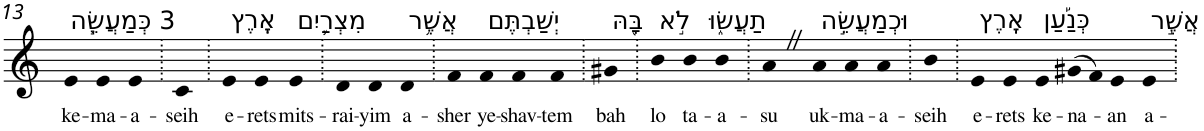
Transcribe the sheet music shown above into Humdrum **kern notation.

**kern	**text
*part1	*part1
*staff1	*staff1
*I"Piano	*
*I'Pno	*
!!LO:PB:g=z
*clefG2	*
*k[]	*
=13	=13
!LO:TX:a:t=3 כְּמַעֲשֵׂ֧ה	!
!	!LO:LY:b
4e	ke-
!	!LO:LY:b
4e	-ma-
!	!LO:LY:b
4e	-a-
=14.	=14.
!	!LO:LY:b
4c	-seih
=15.	=15.
!LO:TX:a:t=אֶֽרֶץ	!
!	!LO:LY:b
4e	e-
!	!LO:LY:b
4e	-rets
!LO:TX:a:t=מִצְרַ֛יִם	!
!	!LO:LY:b
4e	mits-
=16.	=16.
!	!LO:LY:b
4d	-rai-
!	!LO:LY:b
4d	-yim
!LO:TX:a:t=אֲשֶׁ֥ר	!
!	!LO:LY:b
4d	a-
=17.	=17.
!	!LO:LY:b
4f	-sher
!LO:TX:a:t=יְשַׁבְתֶּם	!
!	!LO:LY:b
4f	ye-
!	!LO:LY:b
4f	-shav-
!	!LO:LY:b
4f	-tem
=18.	=18.
!LO:TX:a:t=בָּ֖הּ	!
!	!LO:LY:b
4g#X	bah
=19.	=19.
!LO:TX:a:t=לֹ֣א	!
!	!LO:LY:b
4b	lo
!LO:TX:a:t=תַעֲשׂ֑וּ	!
!	!LO:LY:b
4b	ta-
!	!LO:LY:b
4b	-a-
=20.	=20.
!	!LO:LY:b
4aZ	-su
!LO:TX:a:t=וּכְמַעֲשֵׂ֣ה	!
!	!LO:LY:b
4a	uk-
!	!LO:LY:b
4a	-ma-
!	!LO:LY:b
4a	-a-
=21.	=21.
!	!LO:LY:b
4b	-seih
=22.	=22.
!LO:TX:a:t=אֶֽרֶץ	!
!	!LO:LY:b
4e	e-
!	!LO:LY:b
4e	-rets
!LO:TX:a:t=כְּנַ֡עַן	!
!	!LO:LY:b
4e	ke-
!	!LO:LY:b
(>8g#X	-na-
8f)	.
!	!LO:LY:b
4e	-an
!LO:TX:a:t=אֲשֶׁ֣ר	!
!	!LO:LY:b
4e	a-
=.	=.
*-	*-
